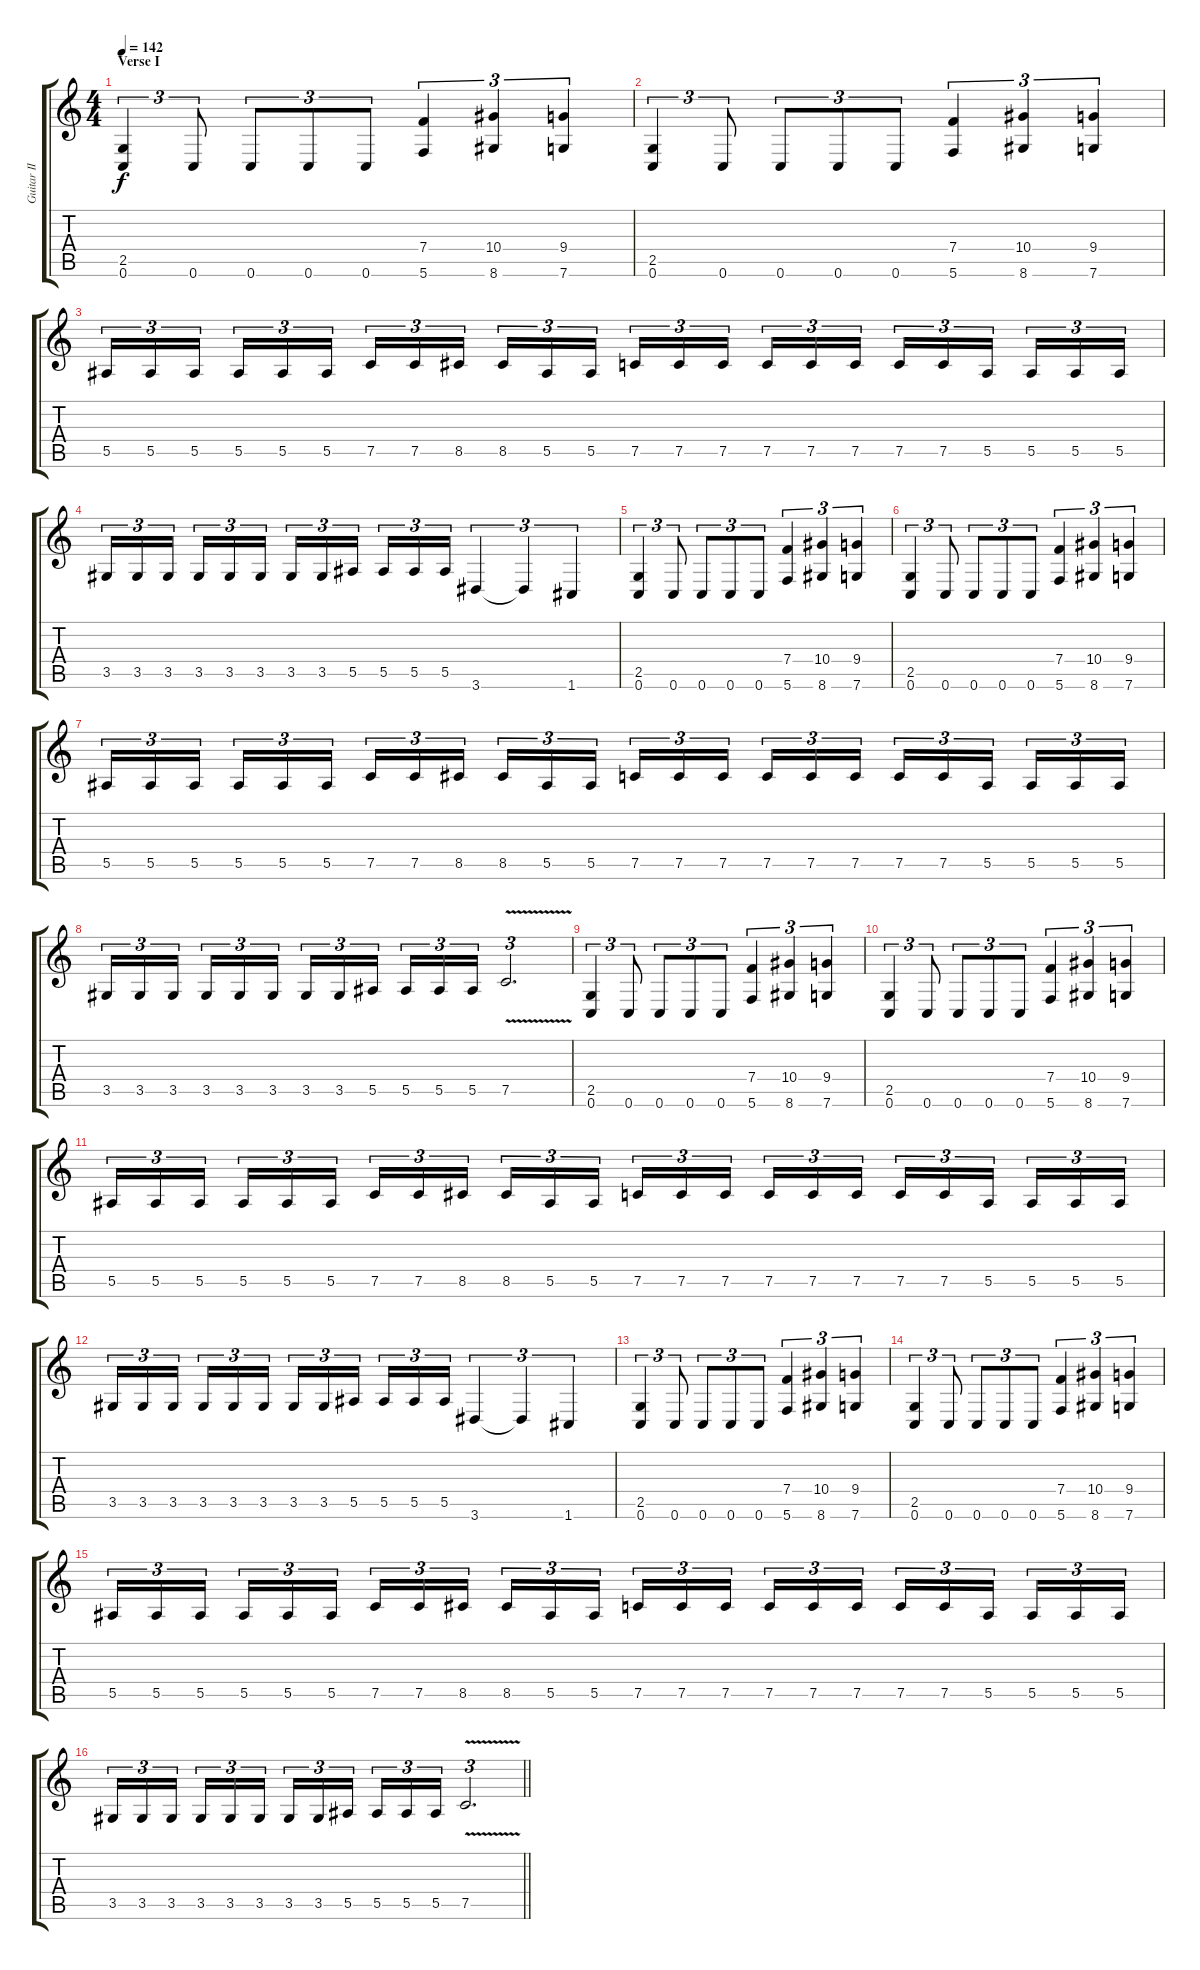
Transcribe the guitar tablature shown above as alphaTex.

\track ("Guitar II" "Guitar II") {instrument distortionguitar}
\staff {score tabs}
\tuning (C4 G3 Eb3 Bb2 F2 C2) {hide}
\ts (4 4)
\section ("" "Verse I")
\tempo 142
\clef g2
\ks c
(2.5 0.6).4{tu (3 2) dy f} 0.6.8{tu (3 2)} 0.6.8{tu (3 2)} 0.6.8{tu (3 2)} 0.6.8{tu (3 2)} (7.4 5.6).4{tu (3 2)} (10.4 8.6).4{tu (3 2)} (9.4 7.6).4{tu (3 2)} |
(2.5 0.6).4{tu (3 2)} 0.6.8{tu (3 2)} 0.6.8{tu (3 2)} 0.6.8{tu (3 2)} 0.6.8{tu (3 2)} (7.4 5.6).4{tu (3 2)} (10.4 8.6).4{tu (3 2)} (9.4 7.6).4{tu (3 2)} |
5.5.16{tu (3 2)} 5.5.16{tu (3 2)} 5.5.16{tu (3 2) beam splitsecondary} 5.5.16{tu (3 2)} 5.5.16{tu (3 2)} 5.5.16{tu (3 2)} 7.5.16{tu (3 2)} 7.5.16{tu (3 2)} 8.5.16{tu (3 2) beam splitsecondary} 8.5.16{tu (3 2)} 5.5.16{tu (3 2)} 5.5.16{tu (3 2)} 7.5.16{tu (3 2)} 7.5.16{tu (3 2)} 7.5.16{tu (3 2) beam splitsecondary} 7.5.16{tu (3 2)} 7.5.16{tu (3 2)} 7.5.16{tu (3 2)} 7.5.16{tu (3 2)} 7.5.16{tu (3 2)} 5.5.16{tu (3 2) beam splitsecondary} 5.5.16{tu (3 2)} 5.5.16{tu (3 2)} 5.5.16{tu (3 2)} |
3.5.16{tu (3 2)} 3.5.16{tu (3 2)} 3.5.16{tu (3 2) beam splitsecondary} 3.5.16{tu (3 2)} 3.5.16{tu (3 2)} 3.5.16{tu (3 2)} 3.5.16{tu (3 2)} 3.5.16{tu (3 2)} 5.5.16{tu (3 2) beam splitsecondary} 5.5.16{tu (3 2)} 5.5.16{tu (3 2)} 5.5.16{tu (3 2)} 3.6.4{tu (3 2)} 3.6{t}.4{tu (3 2)} 1.6.4{tu (3 2)} |
(2.5 0.6).4{tu (3 2)} 0.6.8{tu (3 2)} 0.6.8{tu (3 2)} 0.6.8{tu (3 2)} 0.6.8{tu (3 2)} (7.4 5.6).4{tu (3 2)} (10.4 8.6).4{tu (3 2)} (9.4 7.6).4{tu (3 2)} |
(2.5 0.6).4{tu (3 2)} 0.6.8{tu (3 2)} 0.6.8{tu (3 2)} 0.6.8{tu (3 2)} 0.6.8{tu (3 2)} (7.4 5.6).4{tu (3 2)} (10.4 8.6).4{tu (3 2)} (9.4 7.6).4{tu (3 2)} |
5.5.16{tu (3 2)} 5.5.16{tu (3 2)} 5.5.16{tu (3 2) beam splitsecondary} 5.5.16{tu (3 2)} 5.5.16{tu (3 2)} 5.5.16{tu (3 2)} 7.5.16{tu (3 2)} 7.5.16{tu (3 2)} 8.5.16{tu (3 2) beam splitsecondary} 8.5.16{tu (3 2)} 5.5.16{tu (3 2)} 5.5.16{tu (3 2)} 7.5.16{tu (3 2)} 7.5.16{tu (3 2)} 7.5.16{tu (3 2) beam splitsecondary} 7.5.16{tu (3 2)} 7.5.16{tu (3 2)} 7.5.16{tu (3 2)} 7.5.16{tu (3 2)} 7.5.16{tu (3 2)} 5.5.16{tu (3 2) beam splitsecondary} 5.5.16{tu (3 2)} 5.5.16{tu (3 2)} 5.5.16{tu (3 2)} |
3.5.16{tu (3 2)} 3.5.16{tu (3 2)} 3.5.16{tu (3 2) beam splitsecondary} 3.5.16{tu (3 2)} 3.5.16{tu (3 2)} 3.5.16{tu (3 2)} 3.5.16{tu (3 2)} 3.5.16{tu (3 2)} 5.5.16{tu (3 2) beam splitsecondary} 5.5.16{tu (3 2)} 5.5.16{tu (3 2)} 5.5.16{tu (3 2)} 7.5{v}.2{d tu (3 2)} |
(2.5 0.6).4{tu (3 2)} 0.6.8{tu (3 2)} 0.6.8{tu (3 2)} 0.6.8{tu (3 2)} 0.6.8{tu (3 2)} (7.4 5.6).4{tu (3 2)} (10.4 8.6).4{tu (3 2)} (9.4 7.6).4{tu (3 2)} |
(2.5 0.6).4{tu (3 2)} 0.6.8{tu (3 2)} 0.6.8{tu (3 2)} 0.6.8{tu (3 2)} 0.6.8{tu (3 2)} (7.4 5.6).4{tu (3 2)} (10.4 8.6).4{tu (3 2)} (9.4 7.6).4{tu (3 2)} |
5.5.16{tu (3 2)} 5.5.16{tu (3 2)} 5.5.16{tu (3 2) beam splitsecondary} 5.5.16{tu (3 2)} 5.5.16{tu (3 2)} 5.5.16{tu (3 2)} 7.5.16{tu (3 2)} 7.5.16{tu (3 2)} 8.5.16{tu (3 2) beam splitsecondary} 8.5.16{tu (3 2)} 5.5.16{tu (3 2)} 5.5.16{tu (3 2)} 7.5.16{tu (3 2)} 7.5.16{tu (3 2)} 7.5.16{tu (3 2) beam splitsecondary} 7.5.16{tu (3 2)} 7.5.16{tu (3 2)} 7.5.16{tu (3 2)} 7.5.16{tu (3 2)} 7.5.16{tu (3 2)} 5.5.16{tu (3 2) beam splitsecondary} 5.5.16{tu (3 2)} 5.5.16{tu (3 2)} 5.5.16{tu (3 2)} |
3.5.16{tu (3 2)} 3.5.16{tu (3 2)} 3.5.16{tu (3 2) beam splitsecondary} 3.5.16{tu (3 2)} 3.5.16{tu (3 2)} 3.5.16{tu (3 2)} 3.5.16{tu (3 2)} 3.5.16{tu (3 2)} 5.5.16{tu (3 2) beam splitsecondary} 5.5.16{tu (3 2)} 5.5.16{tu (3 2)} 5.5.16{tu (3 2)} 3.6.4{tu (3 2)} 3.6{t}.4{tu (3 2)} 1.6.4{tu (3 2)} |
(2.5 0.6).4{tu (3 2)} 0.6.8{tu (3 2)} 0.6.8{tu (3 2)} 0.6.8{tu (3 2)} 0.6.8{tu (3 2)} (7.4 5.6).4{tu (3 2)} (10.4 8.6).4{tu (3 2)} (9.4 7.6).4{tu (3 2)} |
(2.5 0.6).4{tu (3 2)} 0.6.8{tu (3 2)} 0.6.8{tu (3 2)} 0.6.8{tu (3 2)} 0.6.8{tu (3 2)} (7.4 5.6).4{tu (3 2)} (10.4 8.6).4{tu (3 2)} (9.4 7.6).4{tu (3 2)} |
5.5.16{tu (3 2)} 5.5.16{tu (3 2)} 5.5.16{tu (3 2) beam splitsecondary} 5.5.16{tu (3 2)} 5.5.16{tu (3 2)} 5.5.16{tu (3 2)} 7.5.16{tu (3 2)} 7.5.16{tu (3 2)} 8.5.16{tu (3 2) beam splitsecondary} 8.5.16{tu (3 2)} 5.5.16{tu (3 2)} 5.5.16{tu (3 2)} 7.5.16{tu (3 2)} 7.5.16{tu (3 2)} 7.5.16{tu (3 2) beam splitsecondary} 7.5.16{tu (3 2)} 7.5.16{tu (3 2)} 7.5.16{tu (3 2)} 7.5.16{tu (3 2)} 7.5.16{tu (3 2)} 5.5.16{tu (3 2) beam splitsecondary} 5.5.16{tu (3 2)} 5.5.16{tu (3 2)} 5.5.16{tu (3 2)} |
\barLineRight lightlight
3.5.16{tu (3 2)} 3.5.16{tu (3 2)} 3.5.16{tu (3 2) beam splitsecondary} 3.5.16{tu (3 2)} 3.5.16{tu (3 2)} 3.5.16{tu (3 2)} 3.5.16{tu (3 2)} 3.5.16{tu (3 2)} 5.5.16{tu (3 2) beam splitsecondary} 5.5.16{tu (3 2)} 5.5.16{tu (3 2)} 5.5.16{tu (3 2)} 7.5{v}.2{d tu (3 2)}
